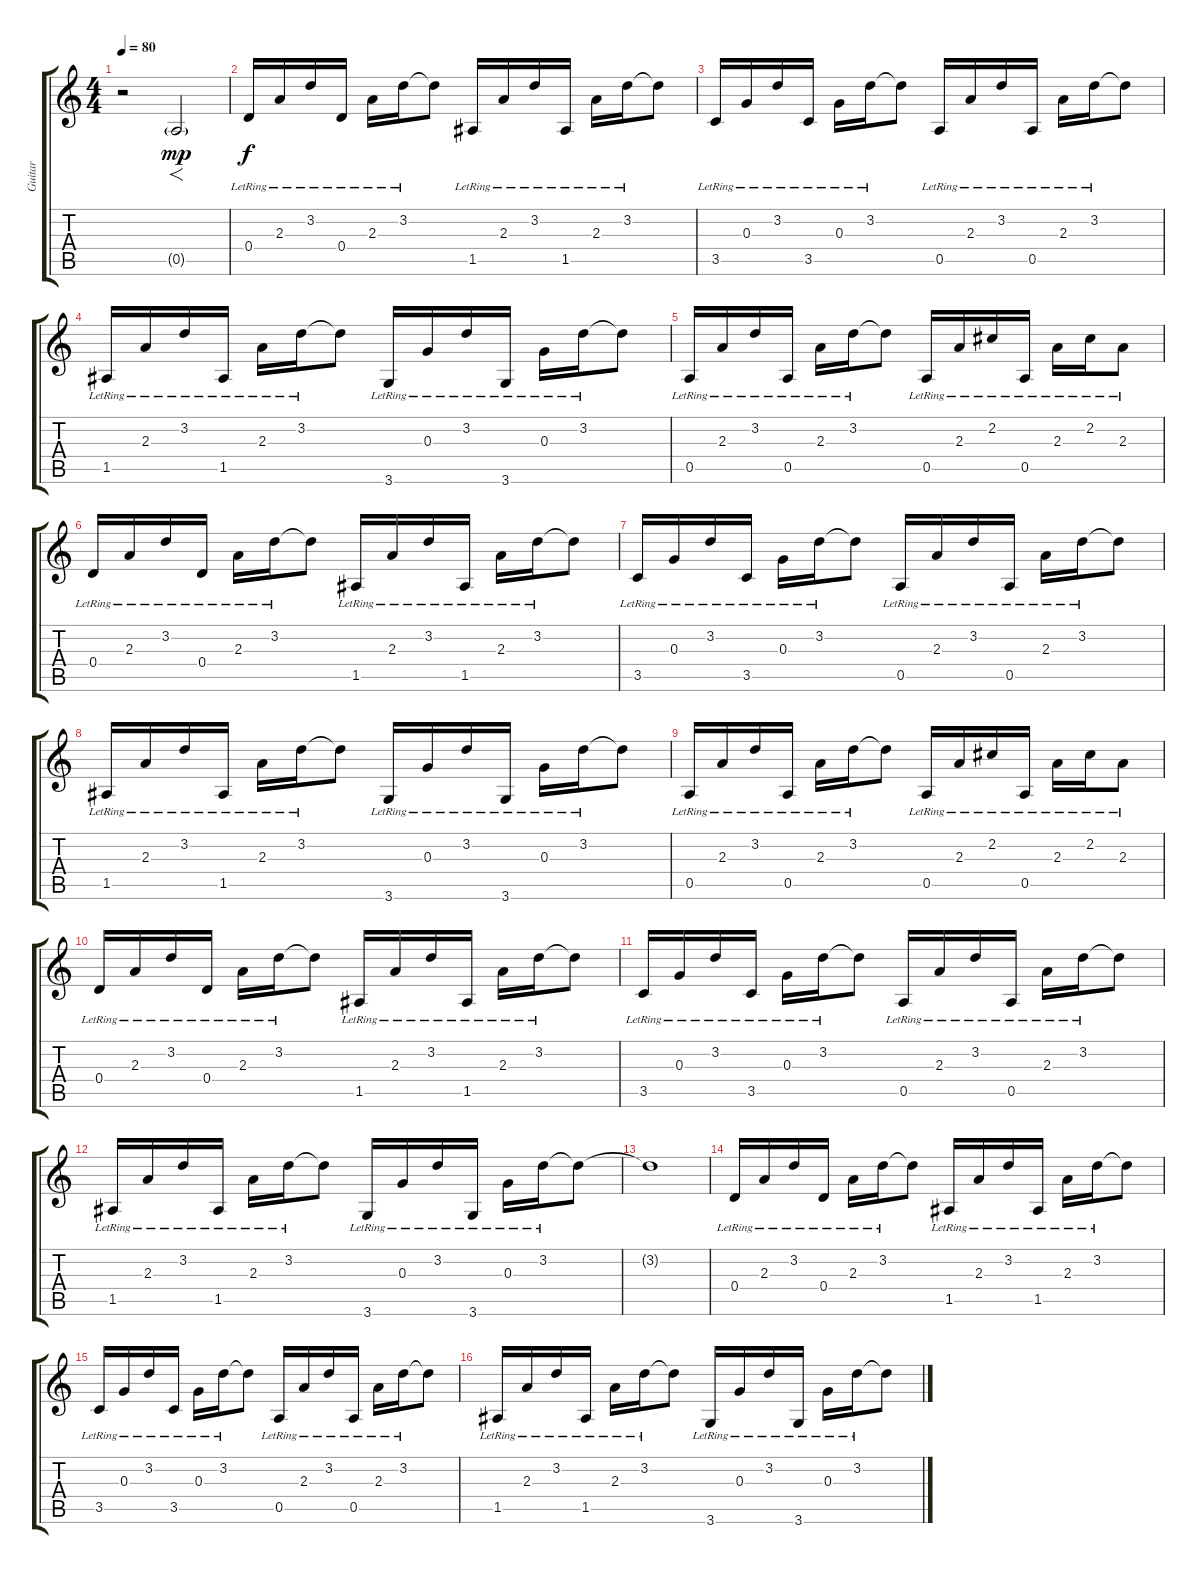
\track ("Guitar " "Guitar ") {instrument acousticguitarsteel}
\staff {score tabs}
\tuning (E4 B3 G3 D3 A2 E2) {hide}
\ts (4 4)
\tempo 80
\clef g2
\ks c
r.2{dy mp instrument acousticguitarsteel} 0.5{g}.2{f} |
0.4{lr}.16{dy f} 2.3{lr}.16 3.2{lr}.16 0.4{lr}.16 2.3{lr}.16 3.2{lr}.16 3.2{t}.8 1.5{lr}.16 2.3{lr}.16 3.2{lr}.16 1.5{lr}.16 2.3{lr}.16 3.2{lr}.16 3.2{t}.8 |
3.5{lr}.16 0.3{lr}.16 3.2{lr}.16 3.5{lr}.16 0.3{lr}.16 3.2{lr}.16 3.2{t}.8 0.5{lr}.16 2.3{lr}.16 3.2{lr}.16 0.5{lr}.16 2.3{lr}.16 3.2{lr}.16 3.2{t}.8 |
1.5{lr}.16 2.3{lr}.16 3.2{lr}.16 1.5{lr}.16 2.3{lr}.16 3.2{lr}.16 3.2{t}.8 3.6{lr}.16 0.3{lr}.16 3.2{lr}.16 3.6{lr}.16 0.3{lr}.16 3.2{lr}.16 3.2{t}.8 |
0.5{lr}.16 2.3{lr}.16 3.2{lr}.16 0.5{lr}.16 2.3{lr}.16 3.2{lr}.16 3.2{t}.8 0.5{lr}.16 2.3{lr}.16 2.2{lr}.16 0.5{lr}.16 2.3{lr}.16 2.2{lr}.16 2.3{lr}.8 |
0.4{lr}.16 2.3{lr}.16 3.2{lr}.16 0.4{lr}.16 2.3{lr}.16 3.2{lr}.16 3.2{t}.8 1.5{lr}.16 2.3{lr}.16 3.2{lr}.16 1.5{lr}.16 2.3{lr}.16 3.2{lr}.16 3.2{t}.8 |
3.5{lr}.16 0.3{lr}.16 3.2{lr}.16 3.5{lr}.16 0.3{lr}.16 3.2{lr}.16 3.2{t}.8 0.5{lr}.16 2.3{lr}.16 3.2{lr}.16 0.5{lr}.16 2.3{lr}.16 3.2{lr}.16 3.2{t}.8 |
1.5{lr}.16 2.3{lr}.16 3.2{lr}.16 1.5{lr}.16 2.3{lr}.16 3.2{lr}.16 3.2{t}.8 3.6{lr}.16 0.3{lr}.16 3.2{lr}.16 3.6{lr}.16 0.3{lr}.16 3.2{lr}.16 3.2{t}.8 |
0.5{lr}.16 2.3{lr}.16 3.2{lr}.16 0.5{lr}.16 2.3{lr}.16 3.2{lr}.16 3.2{t}.8 0.5{lr}.16 2.3{lr}.16 2.2{lr}.16 0.5{lr}.16 2.3{lr}.16 2.2{lr}.16 2.3{lr}.8 |
0.4{lr}.16 2.3{lr}.16 3.2{lr}.16 0.4{lr}.16 2.3{lr}.16 3.2{lr}.16 3.2{t}.8 1.5{lr}.16 2.3{lr}.16 3.2{lr}.16 1.5{lr}.16 2.3{lr}.16 3.2{lr}.16 3.2{t}.8 |
3.5{lr}.16 0.3{lr}.16 3.2{lr}.16 3.5{lr}.16 0.3{lr}.16 3.2{lr}.16 3.2{t}.8 0.5{lr}.16 2.3{lr}.16 3.2{lr}.16 0.5{lr}.16 2.3{lr}.16 3.2{lr}.16 3.2{t}.8 |
1.5{lr}.16 2.3{lr}.16 3.2{lr}.16 1.5{lr}.16 2.3{lr}.16 3.2{lr}.16 3.2{t}.8 3.6{lr}.16 0.3{lr}.16 3.2{lr}.16 3.6{lr}.16 0.3{lr}.16 3.2{lr}.16 3.2{t}.8 |
3.2{t}.1 |
0.4{lr}.16 2.3{lr}.16 3.2{lr}.16 0.4{lr}.16 2.3{lr}.16 3.2{lr}.16 3.2{t}.8 1.5{lr}.16 2.3{lr}.16 3.2{lr}.16 1.5{lr}.16 2.3{lr}.16 3.2{lr}.16 3.2{t}.8 |
3.5{lr}.16 0.3{lr}.16 3.2{lr}.16 3.5{lr}.16 0.3{lr}.16 3.2{lr}.16 3.2{t}.8 0.5{lr}.16 2.3{lr}.16 3.2{lr}.16 0.5{lr}.16 2.3{lr}.16 3.2{lr}.16 3.2{t}.8 |
1.5{lr}.16 2.3{lr}.16 3.2{lr}.16 1.5{lr}.16 2.3{lr}.16 3.2{lr}.16 3.2{t}.8 3.6{lr}.16 0.3{lr}.16 3.2{lr}.16 3.6{lr}.16 0.3{lr}.16 3.2{lr}.16 3.2{t}.8
